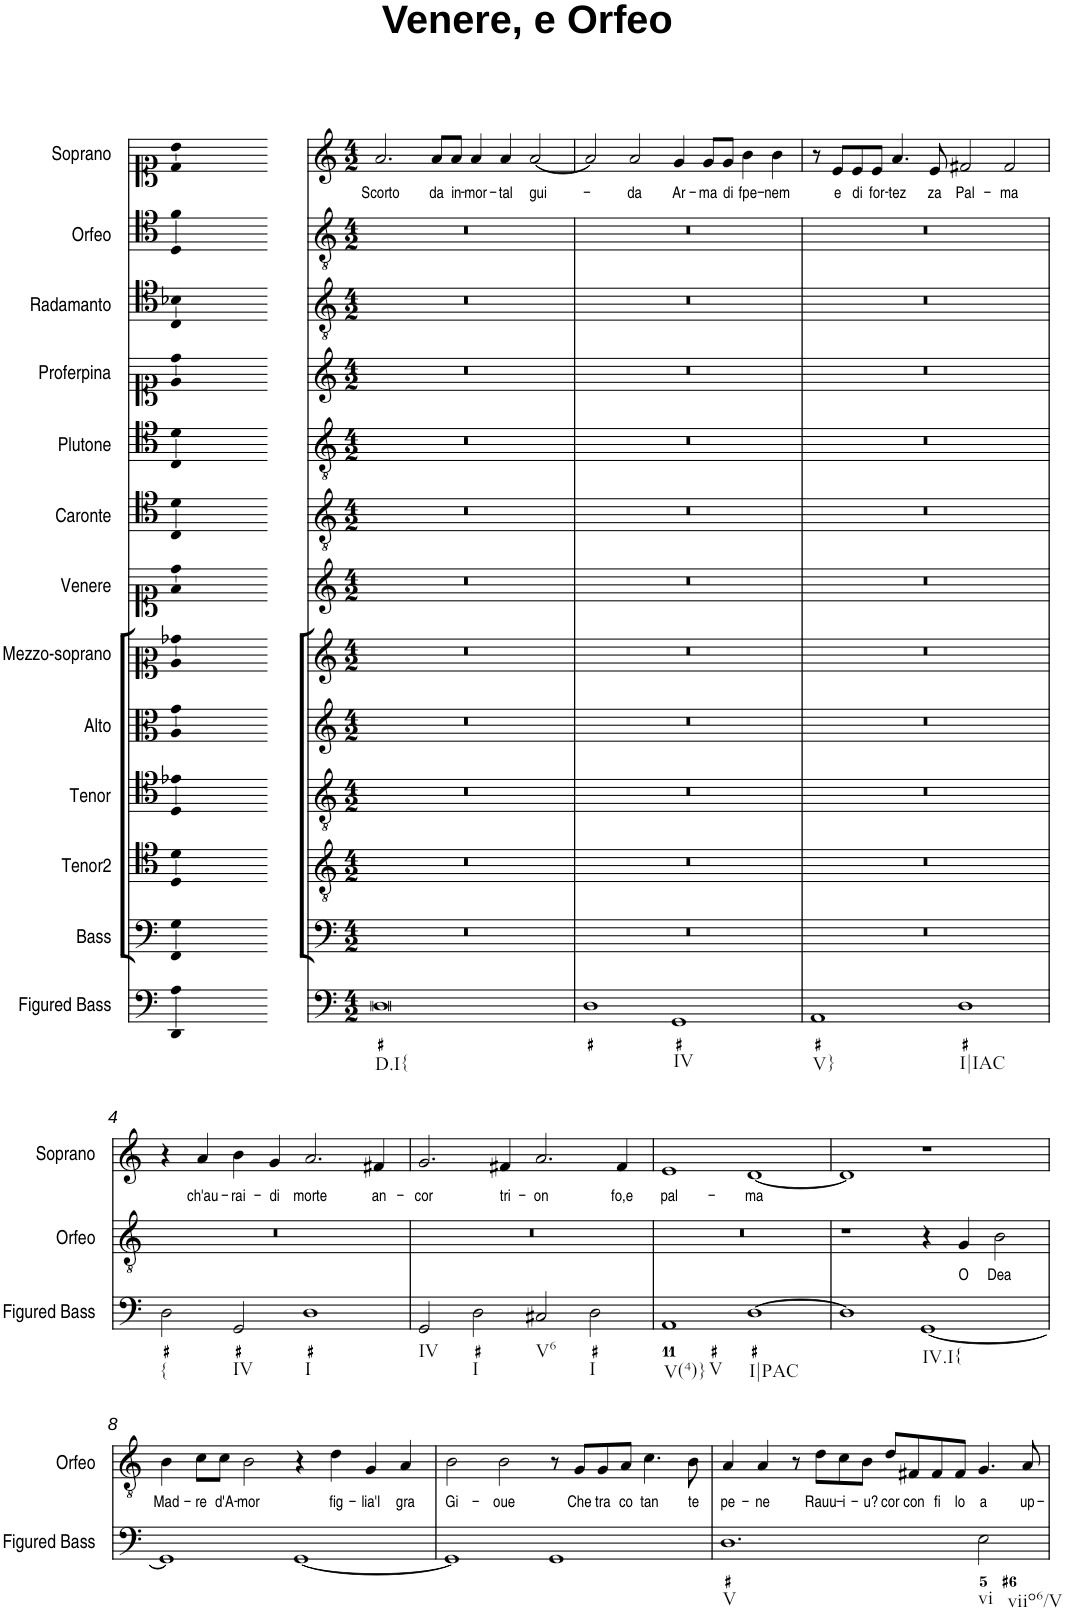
**kern	**kern	**kern	**kern	**kern	**kern	**kern	**kern	**kern	**kern	**kern	**kern	**text	**kern	**text
*part13	*part12	*part11	*part10	*part9	*part8	*part7	*part6	*part5	*part4	*part3	*part2	*part2	*part1	*part1
*staff13	*staff12	*staff11	*staff10	*staff9	*staff8	*staff7	*staff6	*staff5	*staff4	*staff3	*staff2	*staff2	*staff1	*staff1
*I"Figured Bass	*I"Bass	*I"Tenor2	*I"Tenor	*I"Alto	*I"Mezzo-soprano	*I"Venere	*I"Caronte	*I"Plutone	*I"Proferpina	*I"Radamanto	*I"Orfeo	*	*I"Soprano	*
*I'Figured Bass	*I'B.	*I'T.2	*I'T.	*I'A.	*I'Mzs.	*I'Venere	*I'Caronte	*I'Plutone	*I'Proferpina	*I'Radamanto	*I'Orfeo	*	*I'Soprano	*
*clefF4	*clefF4	*clefC4	*clefC4	*clefC3	*clefC2	*clefC1	*clefC4	*clefC4	*clefC1	*clefC4	*clefC4	*	*clefC1	*
*k[]	*k[]	*k[]	*k[]	*k[]	*k[]	*k[]	*k[]	*k[]	*k[]	*k[]	*k[]	*	*k[]	*
=	=	=	=	=	=	=	=	=	=	=	=	=	=	=
1ryy	1ryy	1ryy	1ryy	1ryy	1ryy	1ryy	1ryy	1ryy	1ryy	1ryy	1ryy	.	1ryy	.
=1-	=1-	=1-	=1-	=1-	=1-	=1-	=1-	=1-	=1-	=1-	=1-	=1-	=1-	=1-
*	*	*clefGv2	*clefGv2	*clefG2	*clefG2	*clefG2	*clefGv2	*clefGv2	*clefG2	*clefGv2	*clefGv2	*	*clefG2	*
*M4/2	*M4/2	*M4/2	*M4/2	*M4/2	*M4/2	*M4/2	*M4/2	*M4/2	*M4/2	*M4/2	*M4/2	*	*M4/2	*
!LO:TX:b:t=D.I{	!	!	!	!	!	!	!	!	!	!	!	!	!	!
!	!	!	!	!	!	!	!	!	!	!	!	!	!	!LO:LY:b
0D	0r	0r	0r	0r	0r	0r	0r	0r	0r	0r	0r	.	2.a/	Scorto
!	!	!	!	!	!	!	!	!	!	!	!	!	!	!LO:LY:b
.	.	.	.	.	.	.	.	.	.	.	.	.	8a/L	da
!	!	!	!	!	!	!	!	!	!	!	!	!	!	!LO:LY:b
.	.	.	.	.	.	.	.	.	.	.	.	.	8a/J	in-
!	!	!	!	!	!	!	!	!	!	!	!	!	!	!LO:LY:b
.	.	.	.	.	.	.	.	.	.	.	.	.	4a/	-mor-
!	!	!	!	!	!	!	!	!	!	!	!	!	!	!LO:LY:b
.	.	.	.	.	.	.	.	.	.	.	.	.	4a/	-tal
!	!	!	!	!	!	!	!	!	!	!	!	!	!	!LO:LY:b
.	.	.	.	.	.	.	.	.	.	.	.	.	[2a/	gui-
=2	=2	=2	=2	=2	=2	=2	=2	=2	=2	=2	=2	=2	=2	=2
1D	0r	0r	0r	0r	0r	0r	0r	0r	0r	0r	0r	.	2a/]	.
!	!	!	!	!	!	!	!	!	!	!	!	!	!	!LO:LY:b
.	.	.	.	.	.	.	.	.	.	.	.	.	2a/	-da
!LO:TX:b:t=IV	!	!	!	!	!	!	!	!	!	!	!	!	!	!
!	!	!	!	!	!	!	!	!	!	!	!	!	!	!LO:LY:b
1GG	.	.	.	.	.	.	.	.	.	.	.	.	4g/	Ar-
!	!	!	!	!	!	!	!	!	!	!	!	!	!	!LO:LY:b
.	.	.	.	.	.	.	.	.	.	.	.	.	8g/L	-ma
!	!	!	!	!	!	!	!	!	!	!	!	!	!	!LO:LY:b
.	.	.	.	.	.	.	.	.	.	.	.	.	8g/J	di
!	!	!	!	!	!	!	!	!	!	!	!	!	!	!LO:LY:b
.	.	.	.	.	.	.	.	.	.	.	.	.	4b\	fpe-
!	!	!	!	!	!	!	!	!	!	!	!	!	!	!LO:LY:b
.	.	.	.	.	.	.	.	.	.	.	.	.	4b\	-nem
=3	=3	=3	=3	=3	=3	=3	=3	=3	=3	=3	=3	=3	=3	=3
!LO:TX:b:t=V}	!	!	!	!	!	!	!	!	!	!	!	!	!	!
1AA	0r	0r	0r	0r	0r	0r	0r	0r	0r	0r	0r	.	8r	.
!	!	!	!	!	!	!	!	!	!	!	!	!	!	!LO:LY:b
.	.	.	.	.	.	.	.	.	.	.	.	.	8e/L	e
!	!	!	!	!	!	!	!	!	!	!	!	!	!	!LO:LY:b
.	.	.	.	.	.	.	.	.	.	.	.	.	8e/	di
!	!	!	!	!	!	!	!	!	!	!	!	!	!	!LO:LY:b
.	.	.	.	.	.	.	.	.	.	.	.	.	8e/J	for-
!	!	!	!	!	!	!	!	!	!	!	!	!	!	!LO:LY:b
.	.	.	.	.	.	.	.	.	.	.	.	.	4.a/	-tez
!	!	!	!	!	!	!	!	!	!	!	!	!	!	!LO:LY:b
.	.	.	.	.	.	.	.	.	.	.	.	.	8e/	za
!LO:TX:b:t=I|IAC	!	!	!	!	!	!	!	!	!	!	!	!	!	!
!	!	!	!	!	!	!	!	!	!	!	!	!	!	!LO:LY:b
1D	.	.	.	.	.	.	.	.	.	.	.	.	2f#X/	Pal-
!	!	!	!	!	!	!	!	!	!	!	!	!	!	!LO:LY:b
.	.	.	.	.	.	.	.	.	.	.	.	.	2f#/	-ma
!!LO:LB:g=z
=4	=4	=4	=4	=4	=4	=4	=4	=4	=4	=4	=4	=4	=4	=4
!LO:TX:b:t={	!	!	!	!	!	!	!	!	!	!	!	!	!	!
2D\	0r	0r	0r	0r	0r	0r	0r	0r	0r	0r	0r	.	4r	.
!	!	!	!	!	!	!	!	!	!	!	!	!	!	!LO:LY:b
.	.	.	.	.	.	.	.	.	.	.	.	.	4a/	ch'au-
!LO:TX:b:t=IV	!	!	!	!	!	!	!	!	!	!	!	!	!	!
!	!	!	!	!	!	!	!	!	!	!	!	!	!	!LO:LY:b
2GG/	.	.	.	.	.	.	.	.	.	.	.	.	4b\	-rai-
!	!	!	!	!	!	!	!	!	!	!	!	!	!	!LO:LY:b
.	.	.	.	.	.	.	.	.	.	.	.	.	4g/	-di
!LO:TX:b:t=I	!	!	!	!	!	!	!	!	!	!	!	!	!	!
!	!	!	!	!	!	!	!	!	!	!	!	!	!	!LO:LY:b
1D	.	.	.	.	.	.	.	.	.	.	.	.	2.a/	morte
!	!	!	!	!	!	!	!	!	!	!	!	!	!	!LO:LY:b
.	.	.	.	.	.	.	.	.	.	.	.	.	4f#X/	an-
=5	=5	=5	=5	=5	=5	=5	=5	=5	=5	=5	=5	=5	=5	=5
!LO:TX:b:t=IV	!	!	!	!	!	!	!	!	!	!	!	!	!	!
!	!	!	!	!	!	!	!	!	!	!	!	!	!	!LO:LY:b
2GG/	0r	0r	0r	0r	0r	0r	0r	0r	0r	0r	0r	.	2.g/	-cor
!LO:TX:b:t=I	!	!	!	!	!	!	!	!	!	!	!	!	!	!
2D\	.	.	.	.	.	.	.	.	.	.	.	.	.	.
!	!	!	!	!	!	!	!	!	!	!	!	!	!	!LO:LY:b
.	.	.	.	.	.	.	.	.	.	.	.	.	4f#X/	tri-
!LO:TX:b:t=V6	!	!	!	!	!	!	!	!	!	!	!	!	!	!
!	!	!	!	!	!	!	!	!	!	!	!	!	!	!LO:LY:b
2C#X/	.	.	.	.	.	.	.	.	.	.	.	.	2.a/	-on
!LO:TX:b:t=I	!	!	!	!	!	!	!	!	!	!	!	!	!	!
2D\	.	.	.	.	.	.	.	.	.	.	.	.	.	.
!	!	!	!	!	!	!	!	!	!	!	!	!	!	!LO:LY:b
.	.	.	.	.	.	.	.	.	.	.	.	.	4f#/	fo,e
=6	=6	=6	=6	=6	=6	=6	=6	=6	=6	=6	=6	=6	=6	=6
!LO:TX:b:t=V(4)}	!	!	!	!	!	!	!	!	!	!	!	!	!	!
!LO:TX:b:t=V	!	!	!	!	!	!	!	!	!	!	!	!	!	!
!	!	!	!	!	!	!	!	!	!	!	!	!	!	!LO:LY:b
1AA	0r	0r	0r	0r	0r	0r	0r	0r	0r	0r	0r	.	1e	pal-
!LO:TX:b:t=I|PAC	!	!	!	!	!	!	!	!	!	!	!	!	!	!
!	!	!	!	!	!	!	!	!	!	!	!	!	!	!LO:LY:b
[1D	.	.	.	.	.	.	.	.	.	.	.	.	[1d	-ma
=7	=7	=7	=7	=7	=7	=7	=7	=7	=7	=7	=7	=7	=7	=7
1D]	0r	0r	0r	0r	0r	0r	0r	0r	0r	0r	1r	.	1d]	.
!LO:TX:b:t=IV.I{	!	!	!	!	!	!	!	!	!	!	!	!	!	!
[1GG	.	.	.	.	.	.	.	.	.	.	4r	.	1r	.
!	!	!	!	!	!	!	!	!	!	!	!	!LO:LY:b	!	!
.	.	.	.	.	.	.	.	.	.	.	4G/	O	.	.
!	!	!	!	!	!	!	!	!	!	!	!	!LO:LY:b	!	!
.	.	.	.	.	.	.	.	.	.	.	2B\	Dea	.	.
!!LO:LB:g=z
=8	=8	=8	=8	=8	=8	=8	=8	=8	=8	=8	=8	=8	=8	=8
!	!	!	!	!	!	!	!	!	!	!	!	!LO:LY:b	!	!
1GG]	0r	0r	0r	0r	0r	0r	0r	0r	0r	0r	4B\	Mad-	0r	.
!	!	!	!	!	!	!	!	!	!	!	!	!LO:LY:b	!	!
.	.	.	.	.	.	.	.	.	.	.	8c\L	-re	.	.
!	!	!	!	!	!	!	!	!	!	!	!	!LO:LY:b	!	!
.	.	.	.	.	.	.	.	.	.	.	8c\J	d'A-	.	.
!	!	!	!	!	!	!	!	!	!	!	!	!LO:LY:b	!	!
.	.	.	.	.	.	.	.	.	.	.	2B\	-mor	.	.
[1GG	.	.	.	.	.	.	.	.	.	.	4r	.	.	.
!	!	!	!	!	!	!	!	!	!	!	!	!LO:LY:b	!	!
.	.	.	.	.	.	.	.	.	.	.	4d\	fig-	.	.
!	!	!	!	!	!	!	!	!	!	!	!	!LO:LY:b	!	!
.	.	.	.	.	.	.	.	.	.	.	4G/	-lia'l	.	.
!	!	!	!	!	!	!	!	!	!	!	!	!LO:LY:b	!	!
.	.	.	.	.	.	.	.	.	.	.	4A/	gra	.	.
=9	=9	=9	=9	=9	=9	=9	=9	=9	=9	=9	=9	=9	=9	=9
!	!	!	!	!	!	!	!	!	!	!	!	!LO:LY:b	!	!
1GG]	0r	0r	0r	0r	0r	0r	0r	0r	0r	0r	2B\	Gi-	0r	.
!	!	!	!	!	!	!	!	!	!	!	!	!LO:LY:b	!	!
.	.	.	.	.	.	.	.	.	.	.	2B\	-oue	.	.
1GG	.	.	.	.	.	.	.	.	.	.	8r	.	.	.
!	!	!	!	!	!	!	!	!	!	!	!	!LO:LY:b	!	!
.	.	.	.	.	.	.	.	.	.	.	8G/L	Che	.	.
!	!	!	!	!	!	!	!	!	!	!	!	!LO:LY:b	!	!
.	.	.	.	.	.	.	.	.	.	.	8G/	tra	.	.
!	!	!	!	!	!	!	!	!	!	!	!	!LO:LY:b	!	!
.	.	.	.	.	.	.	.	.	.	.	8A/J	co	.	.
!	!	!	!	!	!	!	!	!	!	!	!	!LO:LY:b	!	!
.	.	.	.	.	.	.	.	.	.	.	4.c\	tan	.	.
!	!	!	!	!	!	!	!	!	!	!	!	!LO:LY:b	!	!
.	.	.	.	.	.	.	.	.	.	.	8B\	te	.	.
=10	=10	=10	=10	=10	=10	=10	=10	=10	=10	=10	=10	=10	=10	=10
!LO:TX:b:t=V	!	!	!	!	!	!	!	!	!	!	!	!	!	!
!	!	!	!	!	!	!	!	!	!	!	!	!LO:LY:b	!	!
1.D	0r	0r	0r	0r	0r	0r	0r	0r	0r	0r	4A/	pe-	0r	.
!	!	!	!	!	!	!	!	!	!	!	!	!LO:LY:b	!	!
.	.	.	.	.	.	.	.	.	.	.	4A/	-ne	.	.
.	.	.	.	.	.	.	.	.	.	.	8r	.	.	.
!	!	!	!	!	!	!	!	!	!	!	!	!LO:LY:b	!	!
.	.	.	.	.	.	.	.	.	.	.	8d\L	Rauu-	.	.
!	!	!	!	!	!	!	!	!	!	!	!	!LO:LY:b	!	!
.	.	.	.	.	.	.	.	.	.	.	8c\	-i-	.	.
!	!	!	!	!	!	!	!	!	!	!	!	!LO:LY:b	!	!
.	.	.	.	.	.	.	.	.	.	.	8B\J	-u?	.	.
!	!	!	!	!	!	!	!	!	!	!	!	!LO:LY:b	!	!
.	.	.	.	.	.	.	.	.	.	.	8d/L	cor	.	.
!	!	!	!	!	!	!	!	!	!	!	!	!LO:LY:b	!	!
.	.	.	.	.	.	.	.	.	.	.	8F#X/	con	.	.
!	!	!	!	!	!	!	!	!	!	!	!	!LO:LY:b	!	!
.	.	.	.	.	.	.	.	.	.	.	8F#/	fi	.	.
!	!	!	!	!	!	!	!	!	!	!	!	!LO:LY:b	!	!
.	.	.	.	.	.	.	.	.	.	.	8F#/J	lo	.	.
!LO:TX:b:t=vi	!	!	!	!	!	!	!	!	!	!	!	!	!	!
!LO:TX:b:t=viio6/V	!	!	!	!	!	!	!	!	!	!	!	!	!	!
!	!	!	!	!	!	!	!	!	!	!	!	!LO:LY:b	!	!
2E\	.	.	.	.	.	.	.	.	.	.	4.G/	a	.	.
!	!	!	!	!	!	!	!	!	!	!	!	!LO:LY:b	!	!
.	.	.	.	.	.	.	.	.	.	.	8A/	up-	.	.
=	=	=	=	=	=	=	=	=	=	=	=	=	=	=
*-	*-	*-	*-	*-	*-	*-	*-	*-	*-	*-	*-	*-	*-	*-
